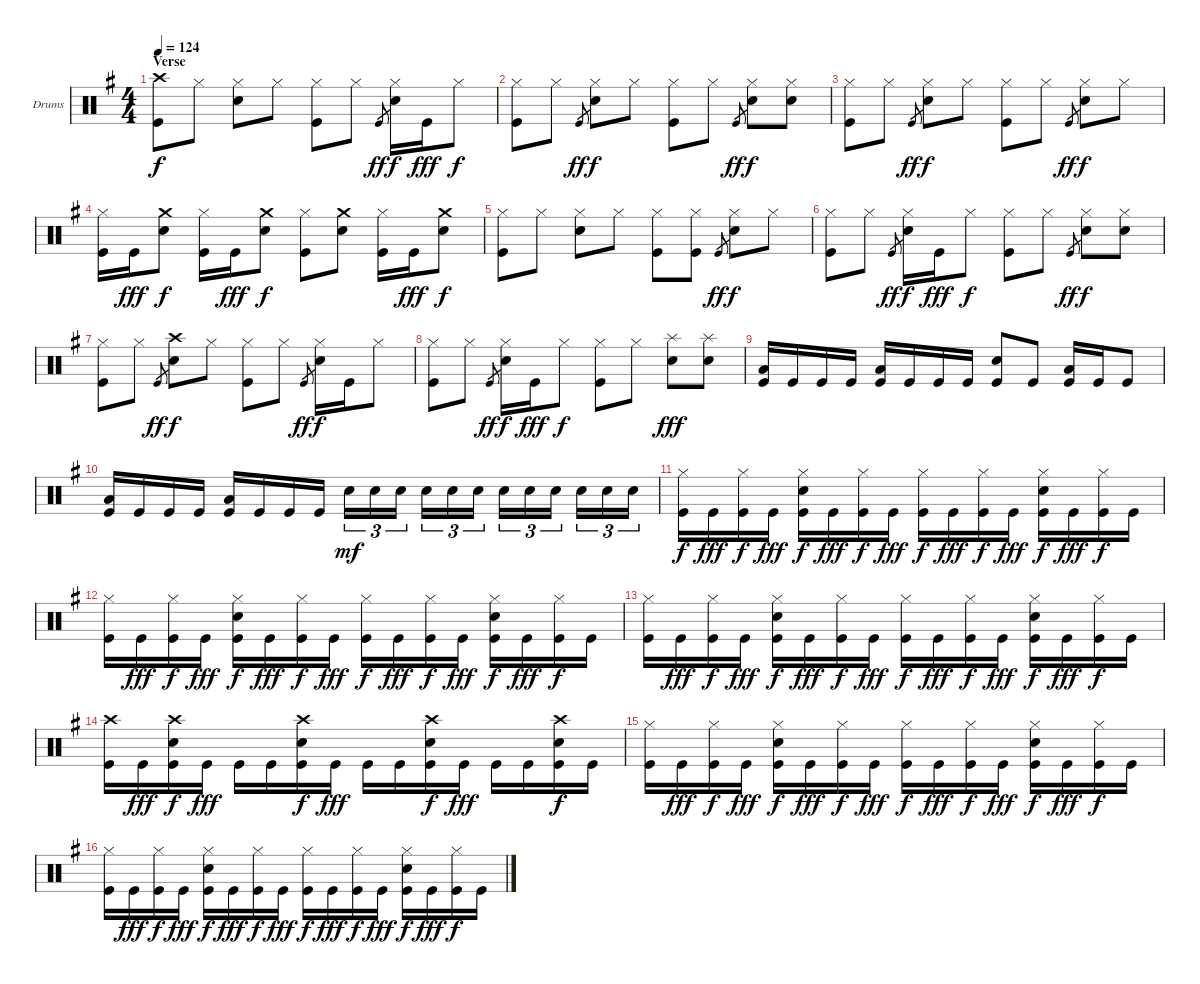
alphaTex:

\bracketExtendMode groupsimilarinstruments
\firstSystemTrackNameOrientation horizontal
\otherSystemsTrackNameOrientation horizontal
\track ("Drumkit" "Drums") {instrument percussion}
\staff {score}
\articulation defaults
\ts (4 4)
\section ("" "Verse")
\tempo 124
\clef neutral
\scale
1.04288
\ks g
("Crash high (hit)" "Kick (hit)").8{dy f} "Hi-Hat (closed)".8 ("Hi-Hat (closed)" "Snare (hit) 2").8 "Hi-Hat (closed)".8 ("Hi-Hat (closed)" "Kick (hit)").8 "Hi-Hat (closed)".8 "Kick (hit)".8{gr dy ff} ("Hi-Hat (closed)" "Snare (hit) 2").16{dy f} "Kick (hit)".16{dy fff} "Hi-Hat (closed)".8{dy f} |
\scale
0.957125 ("Hi-Hat (closed)" "Kick (hit)").8 "Hi-Hat (closed)".8 "Kick (hit)".8{gr dy ff} ("Hi-Hat (closed)" "Snare (hit) 2").8{dy f} "Hi-Hat (closed)".8 ("Hi-Hat (closed)" "Kick (hit)").8 "Hi-Hat (closed)".8 "Kick (hit)".8{gr dy ff} ("Hi-Hat (closed)" "Snare (hit) 2").8{dy f} ("Hi-Hat (closed)" "Snare (hit) 2").8 |
\scale
1.04288 ("Hi-Hat (closed)" "Kick (hit)").8 "Hi-Hat (closed)".8 "Kick (hit)".8{gr dy ff} ("Hi-Hat (closed)" "Snare (hit) 2").8{dy f} "Hi-Hat (closed)".8 ("Hi-Hat (closed)" "Kick (hit)").8 "Hi-Hat (closed)".8 "Kick (hit)".8{gr dy ff} ("Hi-Hat (closed)" "Snare (hit) 2").8{dy f} "Hi-Hat (closed)".8 |
\scale
0.957125 ("Hi-Hat (closed)" "Kick (hit)").16 "Kick (hit)".16{dy fff} ("Crash medium (hit)" "Snare (hit) 2").8{dy f} ("Hi-Hat (closed)" "Kick (hit)").16 "Kick (hit)".16{dy fff} ("Crash medium (hit)" "Snare (hit) 2").8{dy f} ("Hi-Hat (closed)" "Kick (hit)").8 ("Crash medium (hit)" "Snare (hit) 2").8 ("Hi-Hat (closed)" "Kick (hit)").16 "Kick (hit)".16{dy fff} ("Crash medium (hit)" "Snare (hit) 2").8{dy f} |
\scale
1.04288 ("Hi-Hat (closed)" "Kick (hit)").8 "Hi-Hat (closed)".8 ("Hi-Hat (closed)" "Snare (hit) 2").8 "Hi-Hat (closed)".8 ("Hi-Hat (closed)" "Kick (hit)").8 ("Hi-Hat (closed)" "Kick (hit)").8 "Kick (hit)".8{gr dy ff} ("Hi-Hat (closed)" "Snare (hit) 2").8{dy f} "Hi-Hat (closed)".8 |
\scale
0.957125 ("Hi-Hat (closed)" "Kick (hit)").8 "Hi-Hat (closed)".8 "Kick (hit)".8{gr dy ff} ("Hi-Hat (closed)" "Snare (hit) 2").16{dy f} "Kick (hit)".16{dy fff} "Hi-Hat (closed)".8{dy f} ("Hi-Hat (closed)" "Kick (hit)").8 "Hi-Hat (closed)".8 "Kick (hit)".8{gr dy ff} ("Hi-Hat (closed)" "Snare (hit) 2").8{dy f} ("Hi-Hat (closed)" "Snare (hit) 2").8 |
\scale
1.04288 ("Hi-Hat (closed)" "Kick (hit)").8 "Hi-Hat (closed)".8 "Kick (hit)".8{gr dy ff} ("Crash high (hit)" "Snare (hit) 2").8{dy f} "Hi-Hat (closed)".8 ("Hi-Hat (closed)" "Kick (hit)").8 "Hi-Hat (closed)".8 "Kick (hit)".8{gr dy ff} ("Hi-Hat (closed)" "Snare (hit) 2").16{dy f} "Kick (hit)".16 "Hi-Hat (closed)".8 |
\scale
0.957125 ("Hi-Hat (closed)" "Kick (hit)").8 "Hi-Hat (closed)".8 "Kick (hit)".8{gr dy ff} ("Hi-Hat (closed)" "Snare (hit) 2").16{dy f} "Kick (hit)".16{dy fff} "Hi-Hat (closed)".8{dy f} ("Hi-Hat (closed)" "Kick (hit)").8 "Hi-Hat (closed)".8 ("Splash (hit)" "Snare (hit) 2").8{dy fff} ("Splash (hit)" "Snare (hit) 2").8 |
\scale
1.04288 ("Kick (hit)" "Low Tom (hit)").16 "Kick (hit)".16 "Kick (hit)".16 "Kick (hit)".16 ("Kick (hit)" "Low Tom (hit)").16 "Kick (hit)".16 "Kick (hit)".16 "Kick (hit)".16 ("Kick (hit)" "Snare (hit) 2").8 "Kick (hit)".8 ("Kick (hit)" "Low Tom (hit)").16 "Kick (hit)".16 "Kick (hit)".8 |
\scale
0.957125 ("Kick (hit)" "Low Tom (hit)").16 "Kick (hit)".16 "Kick (hit)".16 "Kick (hit)".16 ("Kick (hit)" "Low Tom (hit)").16 "Kick (hit)".16 "Kick (hit)".16 "Kick (hit)".16 "Snare (hit) 2".16{tu (3 2) dy mf} "Snare (hit) 2".16{tu (3 2)} "Snare (hit) 2".16{tu (3 2)} "Snare (hit) 2".16{tu (3 2)} "Snare (hit) 2".16{tu (3 2)} "Snare (hit) 2".16{tu (3 2)} "Snare (hit) 2".16{tu (3 2)} "Snare (hit) 2".16{tu (3 2)} "Snare (hit) 2".16{tu (3 2)} "Snare (hit) 2".16{tu (3 2)} "Snare (hit) 2".16{tu (3 2)} "Snare (hit) 2".16{tu (3 2)} |
\scale
1.04288 ("Hi-Hat (closed)" "Kick (hit)").16{dy f} "Kick (hit)".16{dy fff} ("Hi-Hat (closed)" "Kick (hit)").16{dy f} "Kick (hit)".16{dy fff} ("Hi-Hat (closed)" "Kick (hit)" "Snare (hit) 2").16{dy f} "Kick (hit)".16{dy fff} ("Hi-Hat (closed)" "Kick (hit)").16{dy f} "Kick (hit)".16{dy fff} ("Hi-Hat (closed)" "Kick (hit)").16{dy f} "Kick (hit)".16{dy fff} ("Hi-Hat (closed)" "Kick (hit)").16{dy f} "Kick (hit)".16{dy fff} ("Hi-Hat (closed)" "Kick (hit)" "Snare (hit) 2").16{dy f} "Kick (hit)".16{dy fff} ("Hi-Hat (closed)" "Kick (hit)").16{dy f} "Kick (hit)".16 |
\scale
0.957125 ("Hi-Hat (closed)" "Kick (hit)").16 "Kick (hit)".16{dy fff} ("Hi-Hat (closed)" "Kick (hit)").16{dy f} "Kick (hit)".16{dy fff} ("Hi-Hat (closed)" "Kick (hit)" "Snare (hit) 2").16{dy f} "Kick (hit)".16{dy fff} ("Hi-Hat (closed)" "Kick (hit)").16{dy f} "Kick (hit)".16{dy fff} ("Hi-Hat (closed)" "Kick (hit)").16{dy f} "Kick (hit)".16{dy fff} ("Hi-Hat (closed)" "Kick (hit)").16{dy f} "Kick (hit)".16{dy fff} ("Hi-Hat (closed)" "Kick (hit)" "Snare (hit) 2").16{dy f} "Kick (hit)".16{dy fff} ("Hi-Hat (closed)" "Kick (hit)").16{dy f} "Kick (hit)".16 |
\scale
1.04288 ("Hi-Hat (closed)" "Kick (hit)").16 "Kick (hit)".16{dy fff} ("Hi-Hat (closed)" "Kick (hit)").16{dy f} "Kick (hit)".16{dy fff} ("Hi-Hat (closed)" "Kick (hit)" "Snare (hit) 2").16{dy f} "Kick (hit)".16{dy fff} ("Hi-Hat (closed)" "Kick (hit)").16{dy f} "Kick (hit)".16{dy fff} ("Hi-Hat (closed)" "Kick (hit)").16{dy f} "Kick (hit)".16{dy fff} ("Hi-Hat (closed)" "Kick (hit)").16{dy f} "Kick (hit)".16{dy fff} ("Hi-Hat (closed)" "Kick (hit)" "Snare (hit) 2").16{dy f} "Kick (hit)".16{dy fff} ("Hi-Hat (closed)" "Kick (hit)").16{dy f} "Kick (hit)".16 |
\scale
0.957125 ("Crash high (hit)" "Kick (hit)").16 "Kick (hit)".16{dy fff} ("Crash high (hit)" "Kick (hit)" "Snare (hit) 2").16{dy f} "Kick (hit)".16{dy fff} "Kick (hit)".16 "Kick (hit)".16 ("Crash high (hit)" "Kick (hit)" "Snare (hit) 2").16{dy f} "Kick (hit)".16{dy fff} "Kick (hit)".16 "Kick (hit)".16 ("Crash high (hit)" "Kick (hit)" "Snare (hit) 2").16{dy f} "Kick (hit)".16{dy fff} "Kick (hit)".16 "Kick (hit)".16 ("Crash high (hit)" "Kick (hit)" "Snare (hit) 2").16{dy f} "Kick (hit)".16 |
\scale
1.04288 ("Hi-Hat (closed)" "Kick (hit)").16 "Kick (hit)".16{dy fff} ("Hi-Hat (closed)" "Kick (hit)").16{dy f} "Kick (hit)".16{dy fff} ("Hi-Hat (closed)" "Kick (hit)" "Snare (hit) 2").16{dy f} "Kick (hit)".16{dy fff} ("Hi-Hat (closed)" "Kick (hit)").16{dy f} "Kick (hit)".16{dy fff} ("Hi-Hat (closed)" "Kick (hit)").16{dy f} "Kick (hit)".16{dy fff} ("Hi-Hat (closed)" "Kick (hit)").16{dy f} "Kick (hit)".16{dy fff} ("Hi-Hat (closed)" "Kick (hit)" "Snare (hit) 2").16{dy f} "Kick (hit)".16{dy fff} ("Hi-Hat (closed)" "Kick (hit)").16{dy f} "Kick (hit)".16 |
\scale
0.957125 ("Hi-Hat (closed)" "Kick (hit)").16 "Kick (hit)".16{dy fff} ("Hi-Hat (closed)" "Kick (hit)").16{dy f} "Kick (hit)".16{dy fff} ("Hi-Hat (closed)" "Kick (hit)" "Snare (hit) 2").16{dy f} "Kick (hit)".16{dy fff} ("Hi-Hat (closed)" "Kick (hit)").16{dy f} "Kick (hit)".16{dy fff} ("Hi-Hat (closed)" "Kick (hit)").16{dy f} "Kick (hit)".16{dy fff} ("Hi-Hat (closed)" "Kick (hit)").16{dy f} "Kick (hit)".16{dy fff} ("Hi-Hat (closed)" "Kick (hit)" "Snare (hit) 2").16{dy f} "Kick (hit)".16{dy fff} ("Hi-Hat (closed)" "Kick (hit)").16{dy f} "Kick (hit)".16
